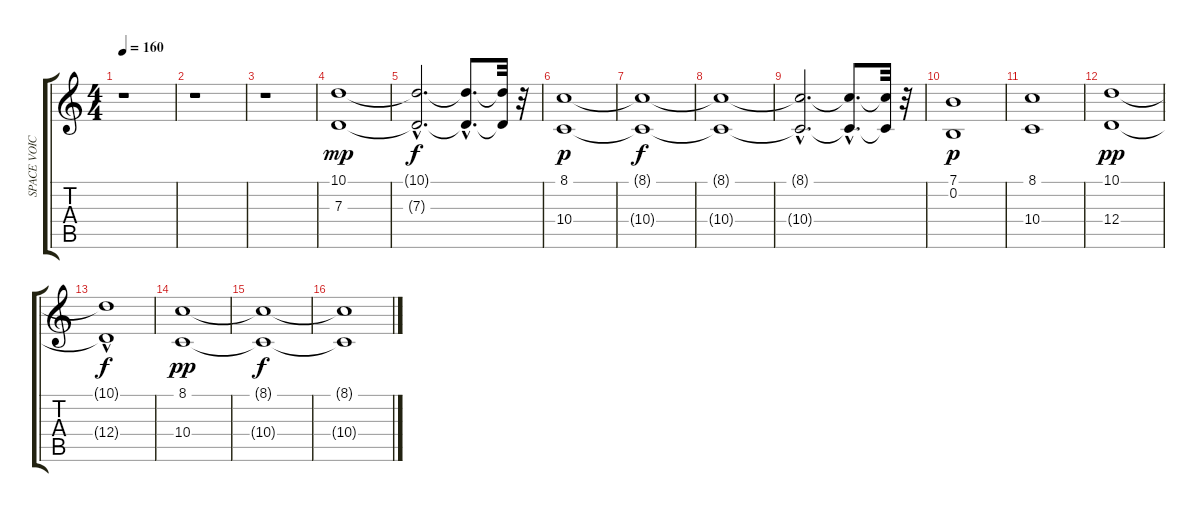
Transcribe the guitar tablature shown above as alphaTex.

\track ("SPACE VOICE" "SPACE VOIC") {instrument vibraphone}
\staff {score tabs}
\tuning (E4 B3 G3 D3 A2 E2) {hide}
\ts (4 4)
\tempo 160
\clef g2
\ks c
r.1{dy mp} |
r.1 |
r.1 |
(10.1 7.3).1 |
(10.1{hac t} 7.3{hac t}).2{d dy f} (10.1{hac t} 7.3{hac t}).8{d} (10.1{t} 7.3{t}).32 r.32 |
(8.1 10.4).1{dy p} |
(8.1{t} 10.4{t}).1{dy f} |
(8.1{t} 10.4{t}).1 |
(8.1{hac t} 10.4{hac t}).2{d} (8.1{hac t} 10.4{hac t}).8{d} (8.1{t} 10.4{t}).32 r.32 |
(7.1 0.2).1{dy p} |
(8.1 10.4).1 |
(10.1 12.4).1{dy pp} |
(10.1{hac t} 12.4{t}).1{dy f} |
(8.1 10.4).1{dy pp} |
(8.1{t} 10.4{t}).1{dy f} |
(8.1{t} 10.4{t}).1
